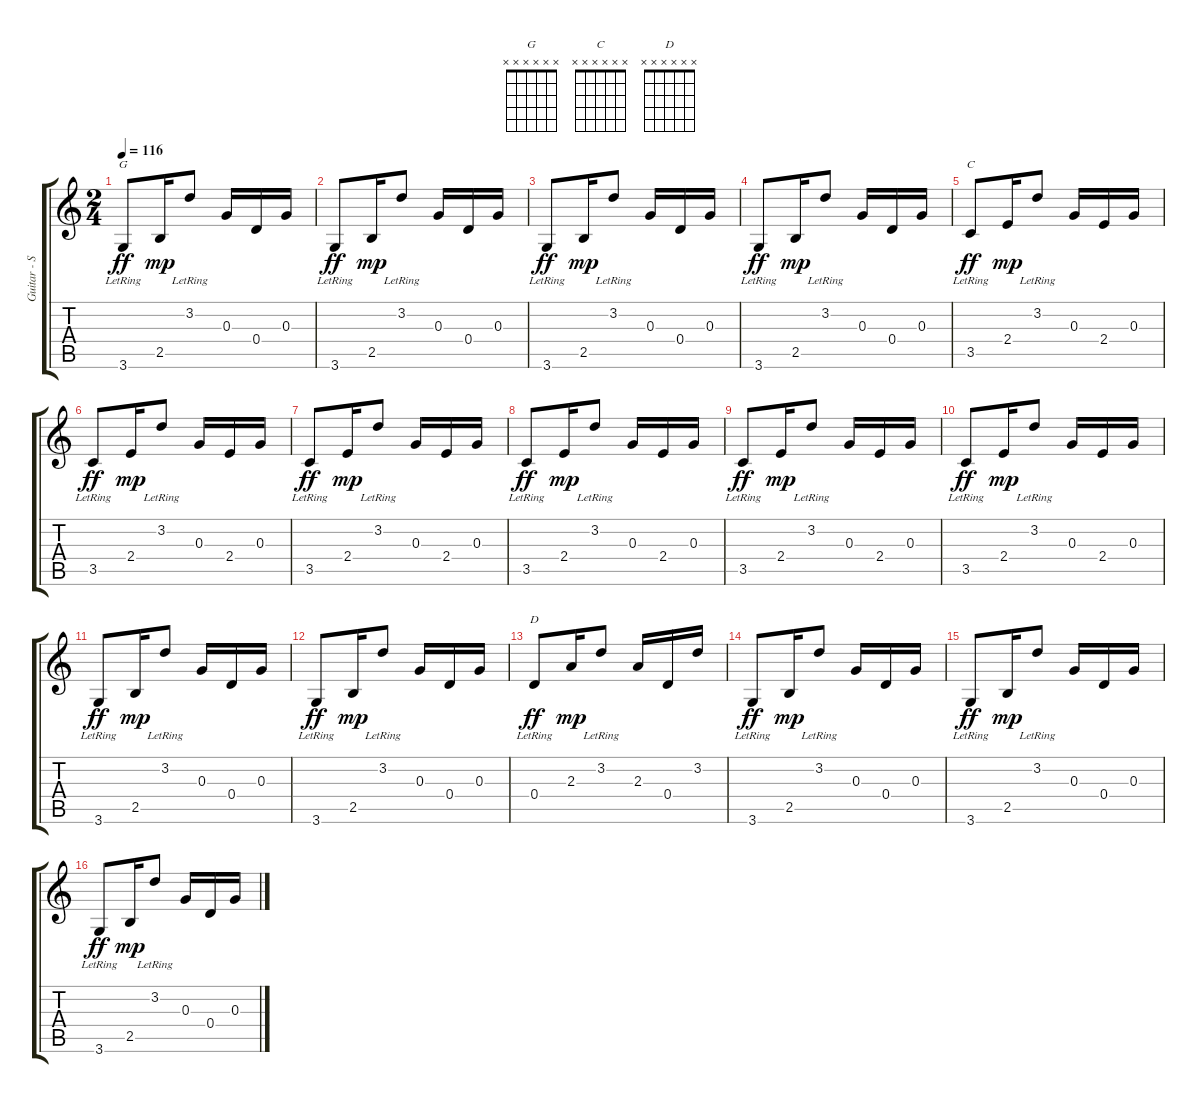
\track ("Guitar - Standard" "Guitar - S") {instrument acousticguitarnylon}
\staff {score tabs}
\tuning (E4 B3 G3 D3 A2 E2) {hide}
\chord ("G" x x x x x x) {firstfret 0}
\chord ("C" x x x x x x) {firstfret 0}
\chord ("D" x x x x x x) {firstfret 0}
\ts (2 4)
\tempo 116
\clef g2
\ks c
3.6{lr}.8{ch "G" dy ff} 2.5.16{dy mp} 3.2{lr}.8 0.3.16 0.4.16 0.3.16 |
3.6{lr}.8{dy ff} 2.5.16{dy mp} 3.2{lr}.8 0.3.16 0.4.16 0.3.16 |
3.6{lr}.8{dy ff} 2.5.16{dy mp} 3.2{lr}.8 0.3.16 0.4.16 0.3.16 |
3.6{lr}.8{dy ff} 2.5.16{dy mp} 3.2{lr}.8 0.3.16 0.4.16 0.3.16 |
3.5{lr}.8{ch "C" dy ff} 2.4.16{dy mp} 3.2{lr}.8 0.3.16 2.4.16 0.3.16 |
3.5{lr}.8{dy ff} 2.4.16{dy mp} 3.2{lr}.8 0.3.16 2.4.16 0.3.16 |
3.5{lr}.8{dy ff} 2.4.16{dy mp} 3.2{lr}.8 0.3.16 2.4.16 0.3.16 |
3.5{lr}.8{dy ff} 2.4.16{dy mp} 3.2{lr}.8 0.3.16 2.4.16 0.3.16 |
3.5{lr}.8{dy ff} 2.4.16{dy mp} 3.2{lr}.8 0.3.16 2.4.16 0.3.16 |
3.5{lr}.8{dy ff} 2.4.16{dy mp} 3.2{lr}.8 0.3.16 2.4.16 0.3.16 |
3.6{lr}.8{dy ff} 2.5.16{dy mp} 3.2{lr}.8 0.3.16 0.4.16 0.3.16 |
3.6{lr}.8{dy ff} 2.5.16{dy mp} 3.2{lr}.8 0.3.16 0.4.16 0.3.16 |
0.4{lr}.8{ch "D" dy ff} 2.3.16{dy mp} 3.2{lr}.8 2.3.16 0.4.16 3.2.16 |
3.6{lr}.8{dy ff} 2.5.16{dy mp} 3.2{lr}.8 0.3.16 0.4.16 0.3.16 |
3.6{lr}.8{dy ff} 2.5.16{dy mp} 3.2{lr}.8 0.3.16 0.4.16 0.3.16 |
3.6{lr}.8{dy ff} 2.5.16{dy mp} 3.2{lr}.8 0.3.16 0.4.16 0.3.16
